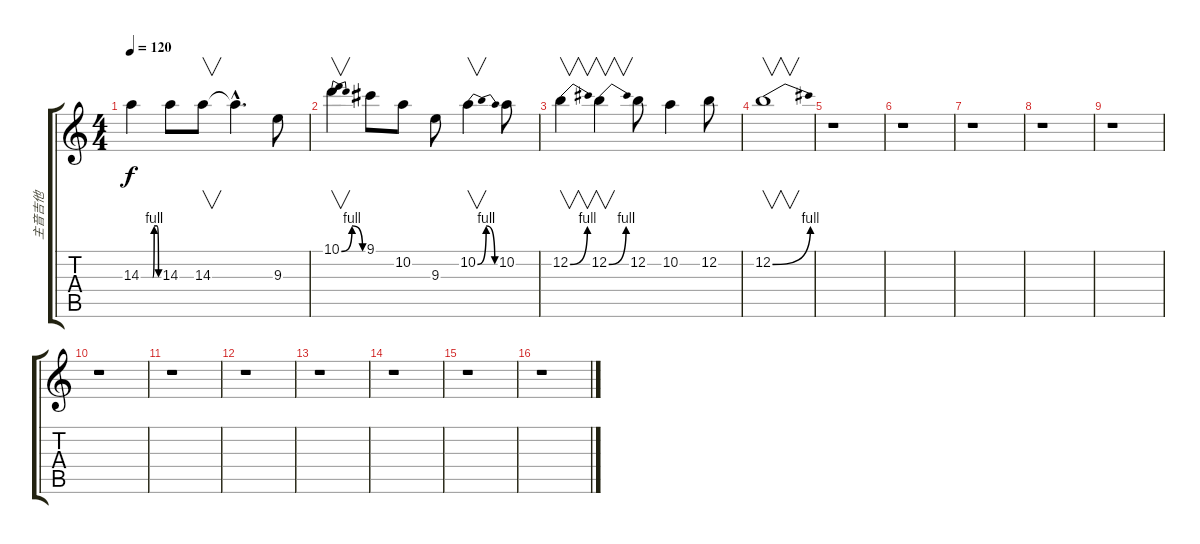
\track ("主音吉他" "主音吉他") {instrument overdrivenguitar}
\staff {score tabs}
\tuning (E4 B3 G3 D3 A2 E2) {hide}
\ts (4 4)
\tempo 120
\clef g2
\ks c
14.3{be (custom 0 0 40 0 45 4 55 4 60 0)}.4{dy f} 14.3.8 14.3.8{v} 14.3{hac t}.4{d} 9.3.8{volume 16} |
10.1{be (bendrelease 0 0 10 4 55 4 60 0)}.4{v} 9.1.8 10.2.8 9.3.8 10.2{be (bendrelease 0 0 15 4 55 4 60 0)}.4{v} 10.2.8 |
12.2{be (bend 0 0 60 4)}.4{v} 12.2{be (bend 0 0 60 4)}.4{v} 12.2.8 10.2.4 12.2.8 |
12.2{be (bend 0 0 60 4)}.1{v} |
r.1 |
r.1 |
r.1 |
r.1 |
r.1 |
r.1 |
r.1 |
r.1 |
r.1 |
r.1 |
r.1 |
r.1
